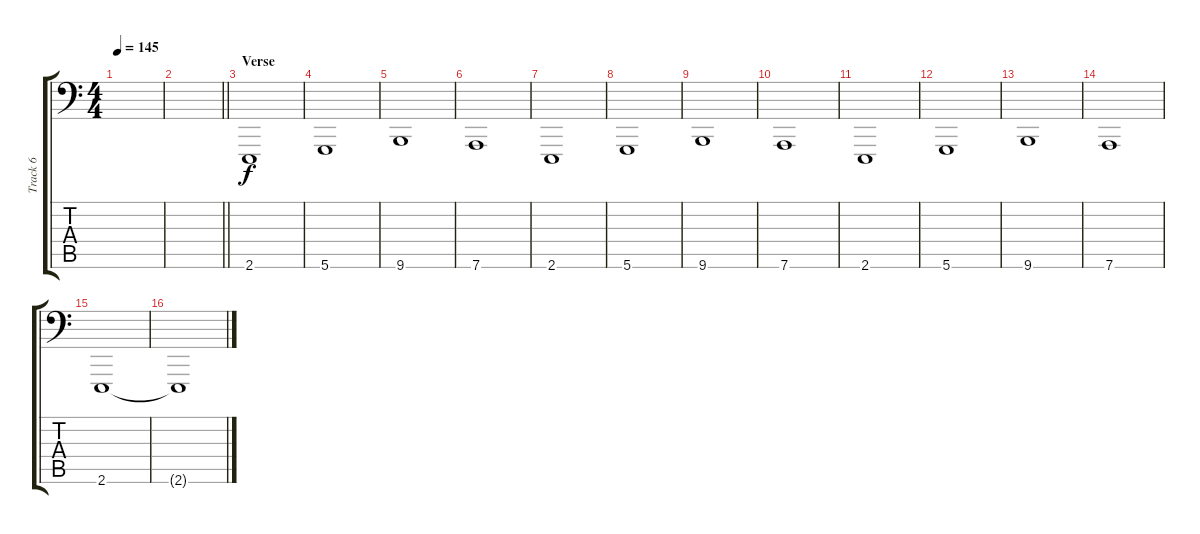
\track ("Track 6" "Track 6") {instrument lead1square}
\staff {score tabs}
\tuning (E4 B3 G3 D2 A2 D1) {hide}
\ts (4 4)
\tempo 145
\clef f4
\ks c
|
\barLineRight lightlight
|
\section ("" "Verse")
2.6.1 |
5.6.1 |
9.6.1 |
7.6.1 |
2.6.1 |
5.6.1 |
9.6.1 |
7.6.1 |
2.6.1 |
5.6.1 |
9.6.1 |
7.6.1 |
2.6.1 |
2.6{t}.1
